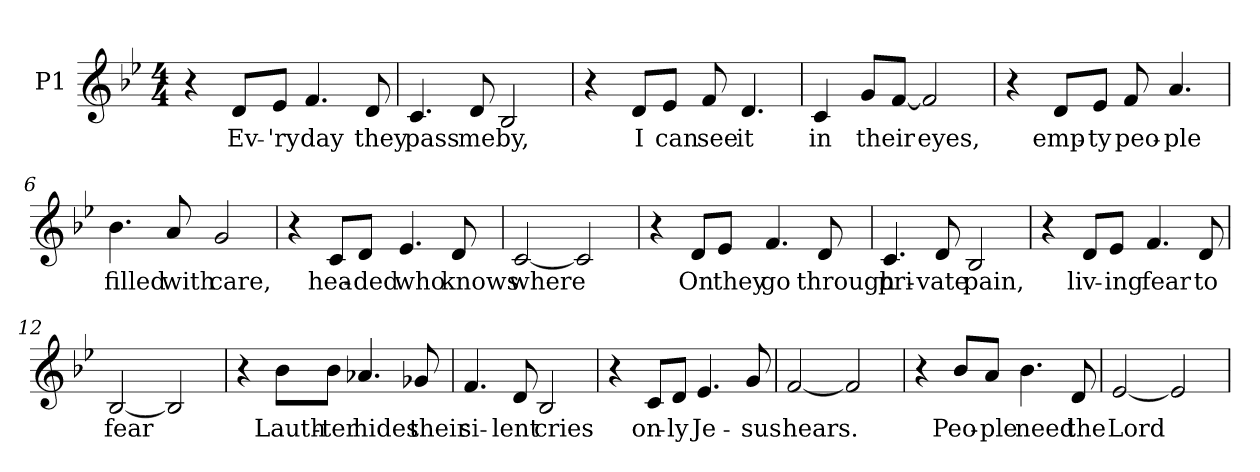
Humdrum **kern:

**kern	**text
*part1	*part1
*staff1	*staff1
*I"P1	*
!!LO:PB:g=z
*clefG2	*
*k[b-e-]	*
*B-:	*
*M4/4	*
=1	=1
4r	.
!	!LO:LY:b:color=#000000
8di/L	Ev-
!	!LO:LY:b:color=#000000
8e-i/J	-'ry
!	!LO:LY:b:color=#000000
4.fi/	day
!	!LO:LY:b:color=#000000
8di/	they
=2	=2
!	!LO:LY:b:color=#000000
4.ci/	pass
!	!LO:LY:b:color=#000000
8di/	me
!	!LO:LY:b:color=#000000
2B-i/	by,
=3	=3
4r	.
!	!LO:LY:b:color=#000000
8di/L	I
!	!LO:LY:b:color=#000000
8e-i/J	can
!	!LO:LY:b:color=#000000
8fi/	see
!	!LO:LY:b:color=#000000
4.di/	it
=4	=4
!	!LO:LY:b:color=#000000
4ci/	in
!	!LO:LY:b:color=#000000
8gi/L	their
[<8fi/J	.
!	!LO:LY:b:color=#000000
2fi/]	eyes,
=5	=5
4r	.
!	!LO:LY:b:color=#000000
8di/L	emp-
!	!LO:LY:b:color=#000000
8e-i/J	-ty
!	!LO:LY:b:color=#000000
8fi/	peo-
!	!LO:LY:b:color=#000000
4.ai/	-ple
!!LO:LB:g=z
=6	=6
!	!LO:LY:b:color=#000000
4.b-i\	filled
!	!LO:LY:b:color=#000000
8ai/	with
!	!LO:LY:b:color=#000000
2gi/	care,
=7	=7
4r	.
!	!LO:LY:b:color=#000000
8ci/L	hea-
!	!LO:LY:b:color=#000000
8di/J	-ded
!	!LO:LY:b:color=#000000
4.e-i/	who
!	!LO:LY:b:color=#000000
8di/	knows
=8	=8
!	!LO:LY:b:color=#000000
[<2ci/	where
2ci/]	.
=9	=9
4r	.
!	!LO:LY:b:color=#000000
8di/L	On
!	!LO:LY:b:color=#000000
8e-i/J	they
!	!LO:LY:b:color=#000000
4.fi/	go
!	!LO:LY:b:color=#000000
8di/	through
=10	=10
!	!LO:LY:b:color=#000000
4.ci/	pri-
!	!LO:LY:b:color=#000000
8di/	-vate
!	!LO:LY:b:color=#000000
2B-i/	pain,
!!LO:LB:g=z
=11	=11
4r	.
!	!LO:LY:b:color=#000000
8di/L	liv-
!	!LO:LY:b:color=#000000
8e-i/J	-ing
!	!LO:LY:b:color=#000000
4.fi/	fear
!	!LO:LY:b:color=#000000
8di/	to
=12	=12
!	!LO:LY:b:color=#000000
[<2B-i/	fear
2B-i/]	.
=13	=13
4r	.
!	!LO:LY:b:color=#000000
8b-i\L	Lauth-
!	!LO:LY:b:color=#000000
8b-i\J	-ter
!	!LO:LY:b:color=#000000
4.a-Xi/	hides
!	!LO:LY:b:color=#000000
8g-Xi/	their
=14	=14
!	!LO:LY:b:color=#000000
4.fi/	si-
!	!LO:LY:b:color=#000000
8di/	-lent
!	!LO:LY:b:color=#000000
2B-i/	cries
=15	=15
4r	.
!	!LO:LY:b:color=#000000
8ci/L	on-
!	!LO:LY:b:color=#000000
8di/J	-ly
!	!LO:LY:b:color=#000000
4.e-i/	Je-
!	!LO:LY:b:color=#000000
8gi/	-sus
!!LO:LB:g=z
=16	=16
!	!LO:LY:b:color=#000000
[<2fi/	hears.
2fi/]	.
=17	=17
4r	.
!	!LO:LY:b:color=#000000
8b-i/L	Peo-
!	!LO:LY:b:color=#000000
8ai/J	-ple
!	!LO:LY:b:color=#000000
4.b-i\	need
!	!LO:LY:b:color=#000000
8di/	the
=18	=18
!	!LO:LY:b:color=#000000
[<2e-i/	Lord
2e-i/]	.
=	=
*-	*-
